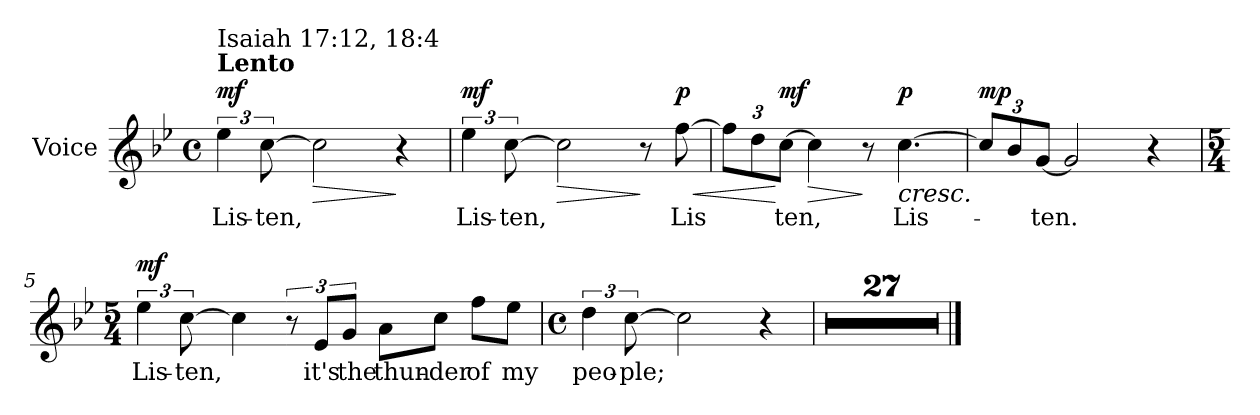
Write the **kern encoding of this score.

**kern	**text	**dynam
*part1	*part1	*part1
*staff1	*staff1	*staff1
*I"Voice	*	*
*I'Vo.	*	*
*clefG2	*	*
*k[b-e-]	*	*
*M4/4	*	*
*met(c)	*	*
*MM50	*	*
=1	=1	=1
!LO:TX:a:B:t=Lento	!	!
!LO:TX:a:t=Isaiah 17&colon;12, 18&colon;4	!	!
!	!LO:LY:b	!LO:DY:a
6ee-\	Lis-	mf
!	!LO:LY:b	!
[12cc\	-ten,	.
!	!	!LO:HP:b
2cc\]	.	>
4r	.	]
=2	=2	=2
!	!LO:LY:b	!LO:DY:a
6ee-\	Lis-	mf
!	!LO:LY:b	!
[12cc\	-ten,	.
!	!	!LO:HP:b
2cc\]	.	>
8r	.	]
!	!LO:LY:b	!LO:HP:b
!	!	!LO:DY:n=1:a
[8ff\	Lis	< p
=3	=3	=3
*Xbrackettup	*	*
12ff\L]	.	.
12dd\	.	.
!	!LO:LY:b	!LO:DY:n=1:a
[12cc\J	ten,	[ mf
!	!	!LO:HP:b
4cc\]	.	>
8r	.	]
!	!LO:LY:b	!LO:HP:b
!	!	!LO:DY:n=2:a
[4.cc\	Lis-	< p
=4	=4	=4
!	!	!LO:DY:a
12cc/L]	.	mp
12b-/	.	[
!	!LO:LY:b	!
[12g/J	ten.	.
2g/]	.	.
4r	.	.
!!LO:LB:g=z
=5	=5	=5
*M5/4	*	*
*brackettup	*	*
!	!LO:LY:b	!LO:DY:a
6ee-\	Lis-	mf
!	!LO:LY:b	!
[12cc\	-ten,	.
4cc\]	.	.
12r	.	.
!	!LO:LY:b	!
12e-/L	it's	.
!	!LO:LY:b	!
12g/J	the	.
!	!LO:LY:b	!
8a\L	thun-	.
!	!LO:LY:b	!
8cc\J	-der	.
!	!LO:LY:b	!
8ff\L	of	.
!	!LO:LY:b	!
8ee-\J	my	.
=6	=6	=6
*M4/4	*	*
*met(c)	*	*
!	!LO:LY:b	!
6dd\	peo-	.
!	!LO:LY:b	!
[12cc\	-ple;	.
2cc\]	.	.
4r	.	.
=7	=7	=7
1r	.	.
=8	=8	=8
1r	.	.
=9	=9	=9
1r	.	.
=10	=10	=10
1r	.	.
!!LO:LB:g=z
=11	=11	=11
1r	.	.
=12	=12	=12
1r	.	.
=13	=13	=13
1r	.	.
=14	=14	=14
1r	.	.
=15	=15	=15
1r	.	.
=16	=16	=16
1r	.	.
=17	=17	=17
1r	.	.
=18	=18	=18
1r	.	.
=19	=19	=19
1r	.	.
=20	=20	=20
1r	.	.
=21	=21	=21
1r	.	.
=22	=22	=22
1r	.	.
!!LO:LB:g=z
=23	=23	=23
1r	.	.
=24	=24	=24
1r	.	.
=25	=25	=25
1r	.	.
=26	=26	=26
1r	.	.
=27	=27	=27
1r	.	.
=28	=28	=28
1r	.	.
=29	=29	=29
1r	.	.
=30	=30	=30
1r	.	.
=31	=31	=31
1r	.	.
=32	=32	=32
1r	.	.
=33	=33	=33
1r	.	.
==	==	==
*-	*-	*-
